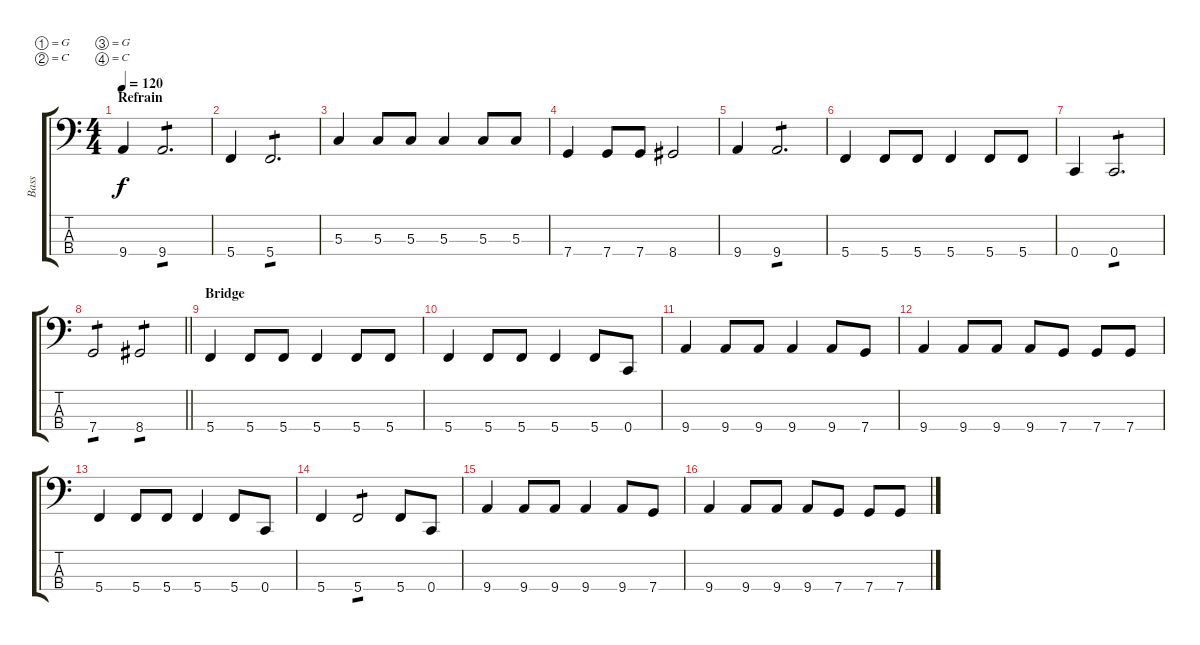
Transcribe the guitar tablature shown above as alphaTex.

\defaultSystemsLayout 4
\bracketExtendMode groupsimilarinstruments
\otherSystemsTrackNameOrientation horizontal
\track ("Bass" "Bass") {multiBarRest instrument electricbassfinger}
\staff {score tabs}
\tuning (G2 C2 G1 C1)
\ts (4 4)
\section ("" "Refrain")
\tempo 120
\clef f4
\ks c
9.4.4{dy f beam Up} 9.4.2{d tp 1 beam Up} |
5.4.4{beam Up} 5.4.2{d tp 1 beam Up} |
5.3.4{beam Up} 5.3.8{beam Up} 5.3.8{beam Up} 5.3.4{beam Up} 5.3.8{beam Up} 5.3.8{beam Up} |
7.4.4{beam Up} 7.4.8{beam Up} 7.4.8{beam Up} 8.4{acc #}.2{beam Up} |
9.4.4{beam Up} 9.4.2{d tp 1 beam Up} |
5.4.4{beam Up} 5.4.8{beam Up} 5.4.8{beam Up} 5.4.4{beam Up} 5.4.8{beam Up} 5.4.8{beam Up} |
0.4.4{beam Up} 0.4.2{d tp 1 beam Up} |
\barLineRight lightlight
7.4.2{tp 1 beam Up} 8.4{acc #}.2{tp 1 beam Up} |
\section ("" "Bridge")
5.4.4{beam Up} 5.4.8{beam Up} 5.4.8{beam Up} 5.4.4{beam Up} 5.4.8{beam Up} 5.4.8{beam Up} |
5.4.4{beam Up} 5.4.8{beam Up} 5.4.8{beam Up} 5.4.4{beam Up} 5.4.8{beam Up} 0.4.8{beam Up} |
9.4.4{beam Up} 9.4.8{beam Up} 9.4.8{beam Up} 9.4.4{beam Up} 9.4.8{beam Up} 7.4.8{beam Up} |
9.4.4{beam Up} 9.4.8{beam Up} 9.4.8{beam Up} 9.4.8{beam Up} 7.4.8{beam Up} 7.4.8{beam Up} 7.4.8{beam Up} |
5.4.4{beam Up} 5.4.8{beam Up} 5.4.8{beam Up} 5.4.4{beam Up} 5.4.8{beam Up} 0.4.8{beam Up} |
5.4.4{beam Up} 5.4.2{tp 1 beam Up} 5.4.8{beam Up} 0.4.8{beam Up} |
9.4.4{beam Up} 9.4.8{beam Up} 9.4.8{beam Up} 9.4.4{beam Up} 9.4.8{beam Up} 7.4.8{beam Up} |
9.4.4{beam Up} 9.4.8{beam Up} 9.4.8{beam Up} 9.4.8{beam Up} 7.4.8{beam Up} 7.4.8{beam Up} 7.4.8{beam Up}
